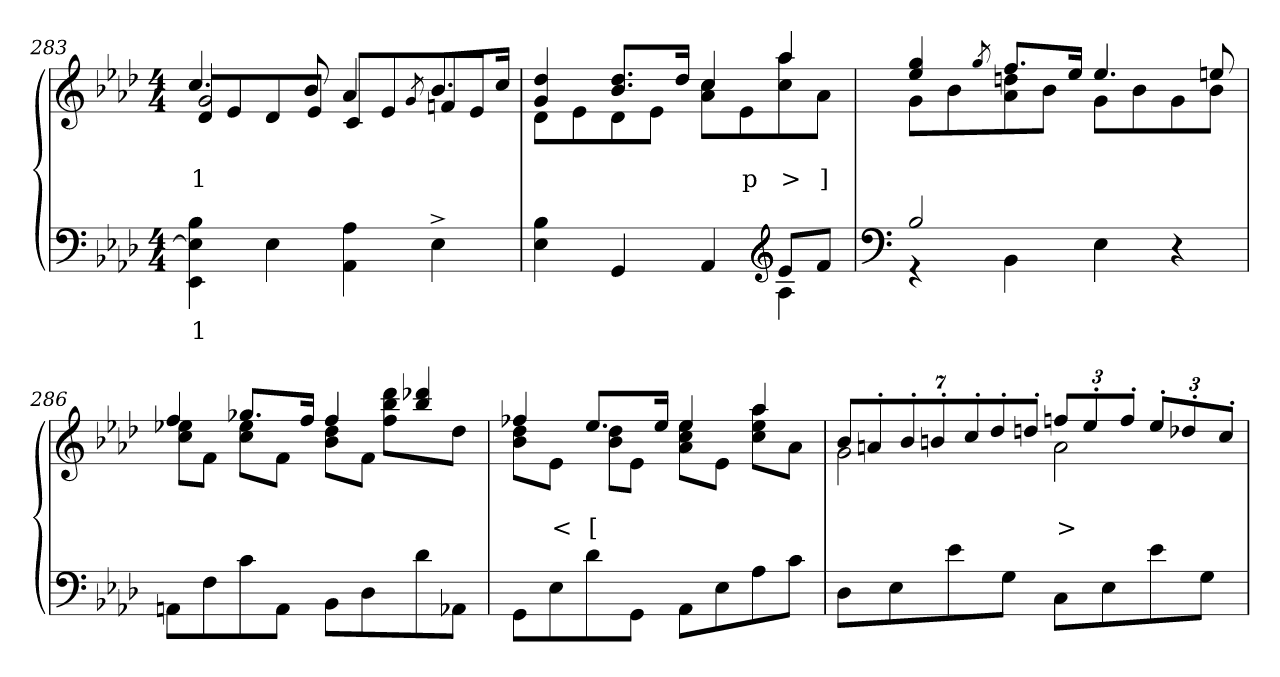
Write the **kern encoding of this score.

**kern	**text	**kern	**text	**text
*part2	*part2	*part1	*part1	*part1
*staff2	*staff2	*staff1	*staff1	*staff1
*clefF4	*	*clefG2	*	*
*k[b-e-a-d-]	*	*k[b-e-a-d-]	*	*
*M4/4	*	*M4/4	*	*
=283	=283	=283	=283	=283
*	*	*^	*	*
*	*	*	*^	*	*
4B-\ 4E-\] 4EE-\	1	4.cc	2g/	8d-L	.	1
.	.	.	.	8e-	.	.
4E-	.	.	.	8d-	.	.
.	.	8b-	.	8e-J	.	.
4A- 4AA-	.	4a-	2ryy	8cL	.	.
.	.	.	.	8e-	.	.
.	.	8qg/	.	.	.	.
4E-^>	.	8.b-L	.	8fn	.	.
.	.	.	.	8e-J	.	.
.	.	16ccJk	.	.	.	.
*	*	*	*v	*v	*	*
=284	=284	=284	=284	=284	=284
*^	*	*	*	*	*
4ryy	4B- 4E-	.	4dd- 4g	8d-L	.	.
.	.	.	.	8e-	.	.
4GG	2ryy	.	8.dd- 8.b-L	8d-	.	.
.	.	.	.	8e-J	.	.
.	.	.	16dd-Jk	.	.	.
4AA-	.	.	4cc	8cc 8a-L	.	.
.	.	.	.	8e-	.	p
*clefG2	*	*	*	*	*	*
8e-L	4A-	.	4aa-	8aa- 8cc	.	>
8fJ	.	.	.	8a-J	.	]
=285	=285	=285	=285	=285	=285	=285
*clefF4	*	*	*	*	*	*
2B-	4r	.	4gg 4ee-	8gL	.	.
.	.	.	.	8b-	.	.
.	.	.	8qgg/	.	.	.
.	4BB-	.	8.ffL	8ddn 8a-	.	.
.	.	.	.	8b-J	.	.
.	.	.	16ee-Jk	.	.	.
2ryy	4E-	.	4.ee-	8gL	.	.
.	.	.	.	8b-	.	.
.	4r	.	.	8g	.	.
.	.	.	8een	8b-J	.	.
*v	*v	*	*	*	*	*
=286	=286	=286	=286	=286	=286
8AAnL	.	4ff	8ee-X 8ccL	.	.
8F	.	.	8fJ	.	.
8c	.	8.gg-XL	8ee- 8ccL	.	.
8AAJ	.	.	8fJ	.	.
.	.	16ffJk	.	.	.
8BB-L	.	4ff	8dd- 8b-L	.	.
8D-	.	.	8fJ	.	.
8d-	.	4ddd-X 4bb-	8ddd- 8bb- 8ffL	.	.
8AA-XJ	.	.	8dd-J	.	.
=287	=287	=287	=287	=287	=287
8GGL	.	4ff-X	8dd- 8b-L	.	.
8E-	.	.	8e-J	.	<
8d-	.	8.ee-L	8dd- 8b-L	.	[
8GGJ	.	.	8e-J	.	.
.	.	16ee-Jk	.	.	.
8AA-L	.	4ee-	8ee- 8cc 8a-L	.	.
8E-	.	.	8e-J	.	.
8A-	.	4aa-	8aa- 8ee- 8ccL	.	.
8cJ	.	.	8a-J	.	.
=288	=288	=288	=288	=288	=288
8D-L	.	14b-L	2g	.	.
.	.	14an'>	.	.	.
8E-	.	.	.	.	.
.	.	14b-'>	.	.	.
.	.	14bn'>	.	.	.
8e-	.	.	.	.	.
.	.	14cc'>	.	.	.
.	.	14dd-'>	.	.	.
8GJ	.	.	.	.	.
.	.	14ddn'>J	.	.	.
8CL	.	12ffnL	2a	.	>
.	.	12ee-'>	.	.	.
8E-	.	.	.	.	.
.	.	12ff'>J	.	.	.
8e-	.	12ee-'>L	.	.	.
.	.	12dd-X'>	.	.	.
8GJ	.	.	.	.	.
.	.	12cc'>J	.	.	.
*	*	*v	*v	*	*
=	=	=	=	=
*-	*-	*-	*-	*-
